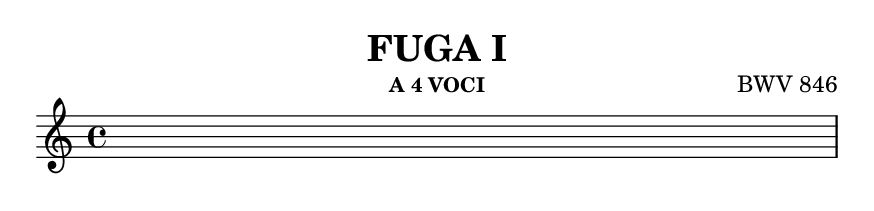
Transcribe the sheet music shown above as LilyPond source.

%% Generated by lilypond-book.py
%% Options: [exampleindent=10.16\mm,indent=0\mm,line-width=160\mm,noragged-right,papersize=a5,quote]
\include "lilypond-book-preamble.ly"


% ****************************************************************
% Start cut-&-pastable-section
% ****************************************************************



\paper {
  #(set-paper-size "a5")
  indent = 0\mm
  line-width = 160\mm
  % offset the left padding, also add 1mm as lilypond creates cropped
  % images with a little space on the right
  line-width = #(- line-width (* mm  3.000000) (* mm 1))
  ragged-right = ##f
  line-width = 160\mm - 2.0 * 10.16\mm
  % offset the left padding, also add 1mm as lilypond creates cropped
  % images with a little space on the right
  line-width = #(- line-width (* mm  3.000000) (* mm 1))
}

\layout {
  
}





% ****************************************************************
% ly snippet:
% ****************************************************************
\sourcefileline 1089
\book {
  \paper {
    indent = 0\mm
    scoreTitleMarkup = \markup {
      \fill-line {
        \null
        \override #`(direction . ,UP) {
          \dir-column {
            \center-align \fontsize #-1 \bold
              \fromproperty #'header:mycustomtext %% Campo definito dall'utente
            \center-align \fontsize #4 \bold
              \fromproperty #'header:piece
          }
        }
        \fromproperty #'header:opus
      }
    }
  }
  \header { tagline = ##f }
  \score {
    { s1 }
    \header {
      piece = "FUGA I"
      mycustomtext = "A 4 VOCI" %% Campo definito dall'utente
      opus = "BWV 846"
    }
  }
}



% ****************************************************************
% end ly snippet
% ****************************************************************
